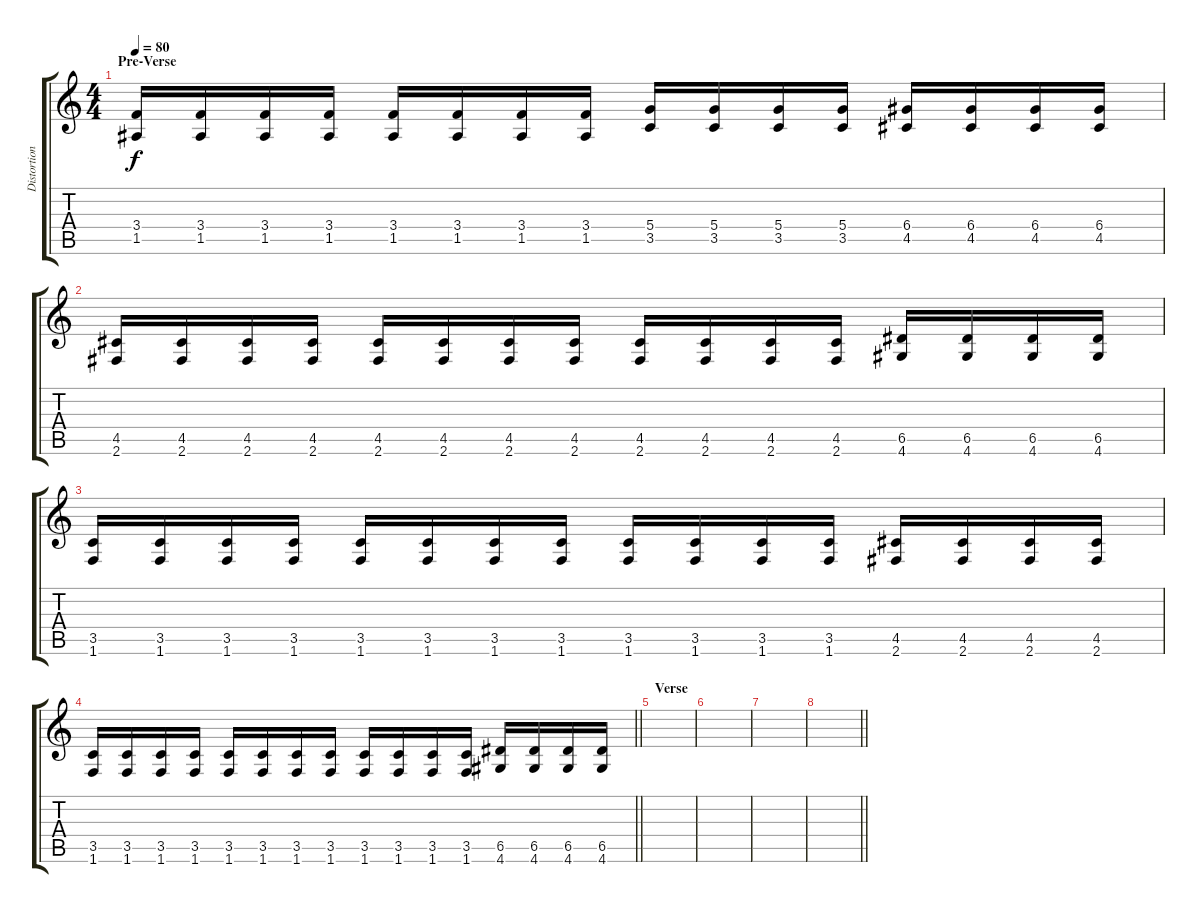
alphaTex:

\track ("Distortion Guitar" "Distortion") {instrument distortionguitar}
\staff {score tabs}
\tuning (E4 B3 G3 D3 A2 E2) {hide}
\ts (4 4)
\section ("" "Pre-Verse")
\tempo 80
\clef g2
\ks c
(3.4 1.5).16{dy f} (3.4 1.5).16 (3.4 1.5).16 (3.4 1.5).16 (3.4 1.5).16 (3.4 1.5).16 (3.4 1.5).16 (3.4 1.5).16 (5.4 3.5).16 (5.4 3.5).16 (5.4 3.5).16 (5.4 3.5).16 (6.4 4.5).16 (6.4 4.5).16 (6.4 4.5).16 (6.4 4.5).16 |
(4.5 2.6).16 (4.5 2.6).16 (4.5 2.6).16 (4.5 2.6).16 (4.5 2.6).16 (4.5 2.6).16 (4.5 2.6).16 (4.5 2.6).16 (4.5 2.6).16 (4.5 2.6).16 (4.5 2.6).16 (4.5 2.6).16 (6.5 4.6).16 (6.5 4.6).16 (6.5 4.6).16 (6.5 4.6).16 |
(3.5 1.6).16 (3.5 1.6).16 (3.5 1.6).16 (3.5 1.6).16 (3.5 1.6).16 (3.5 1.6).16 (3.5 1.6).16 (3.5 1.6).16 (3.5 1.6).16 (3.5 1.6).16 (3.5 1.6).16 (3.5 1.6).16 (4.5 2.6).16 (4.5 2.6).16 (4.5 2.6).16 (4.5 2.6).16 |
\barLineRight lightlight
(3.5 1.6).16 (3.5 1.6).16 (3.5 1.6).16 (3.5 1.6).16 (3.5 1.6).16 (3.5 1.6).16 (3.5 1.6).16 (3.5 1.6).16 (3.5 1.6).16 (3.5 1.6).16 (3.5 1.6).16 (3.5 1.6).16 (6.5 4.6).16 (6.5 4.6).16 (6.5 4.6).16 (6.5 4.6).16 |
\section ("" "Verse")
|
|
|
\barLineRight lightlight
